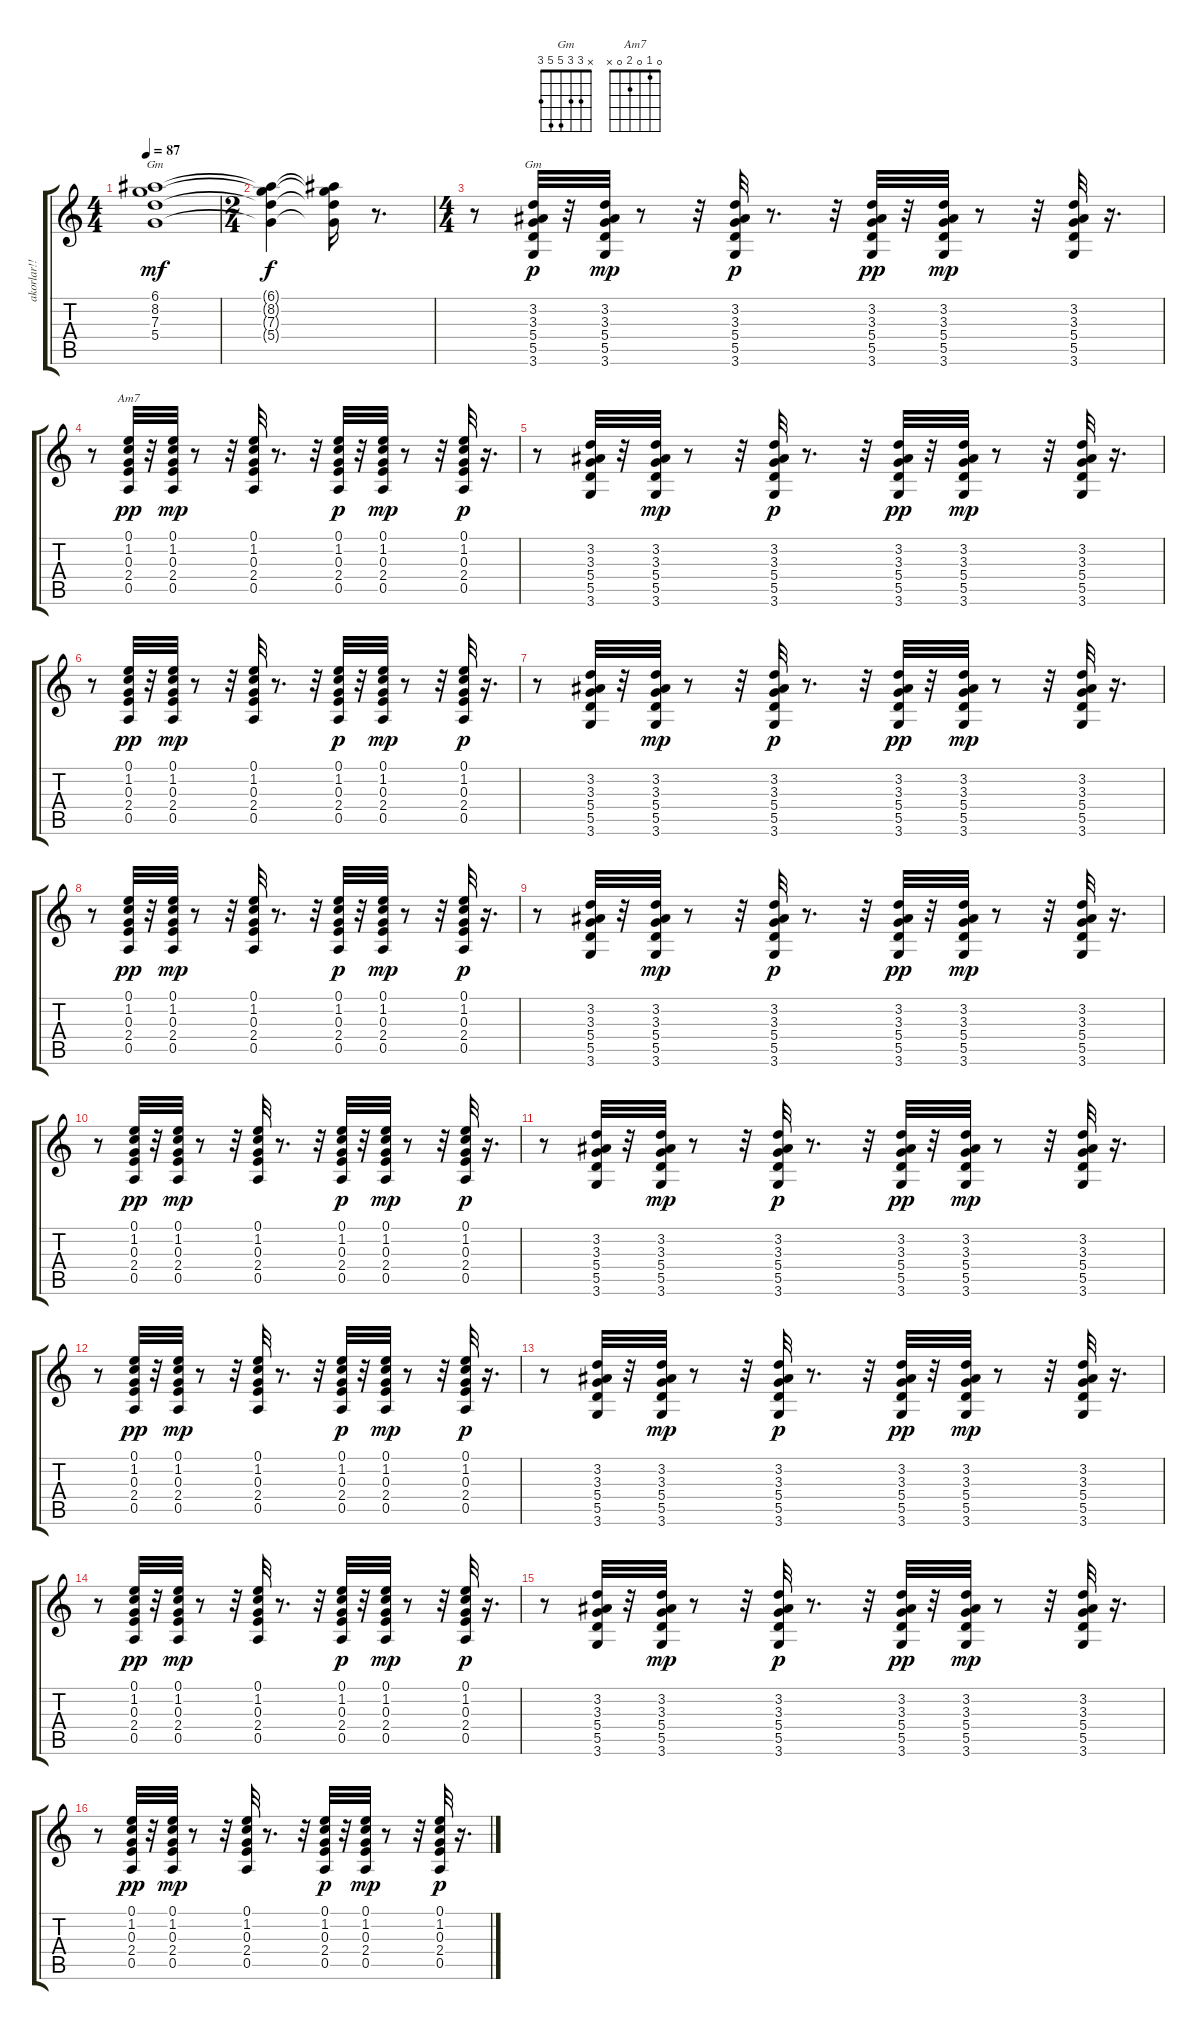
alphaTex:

\track ("akorlar!!" "akorlar!!") {instrument acousticguitarnylon}
\staff {score tabs}
\tuning (E4 B3 G3 D3 A2 E2) {hide}
\chord ("Gm" 6 8 7 5 x x) {firstfret 5}
\chord ("Gm" x 3 3 5 5 3)
\chord ("Am7" 0 1 0 2 0 x)
\ts (4 4)
\tempo 87
\clef g2
\ks c
(6.1 8.2 7.3 5.4).1{ch "Gm" dy mf} |
\ts (2 4)
(6.1{t} 8.2{t} 7.3{t} 5.4{t}).4{dy f} (6.1{t} 8.2{t} 7.3{t} 5.4{t}).16 r.8{d} |
\ts (4 4)
r.8 (3.2 3.3 5.4 5.5 3.6).32{ch "Gm" dy p} r.32 (3.2 3.3 5.4 5.5 3.6).32{dy mp} r.8 r.32 (3.2 3.3 5.4 5.5 3.6).32{dy p} r.8{d} r.32 (3.2 3.3 5.4 5.5 3.6).32{dy pp} r.32 (3.2 3.3 5.4 5.5 3.6).32{dy mp} r.8 r.32 (3.2 3.3 5.4 5.5 3.6).32 r.16{d} |
r.8 (0.1 1.2 0.3 2.4 0.5).32{ch "Am7" dy pp} r.32 (0.1 1.2 0.3 2.4 0.5).32{dy mp} r.8 r.32 (0.1 1.2 0.3 2.4 0.5).32 r.8{d} r.32 (0.1 1.2 0.3 2.4 0.5).32{dy p} r.32 (0.1 1.2 0.3 2.4 0.5).32{dy mp} r.8 r.32 (0.1 1.2 0.3 2.4 0.5).32{dy p} r.16{d} |
r.8 (3.2 3.3 5.4 5.5 3.6).32 r.32 (3.2 3.3 5.4 5.5 3.6).32{dy mp} r.8 r.32 (3.2 3.3 5.4 5.5 3.6).32{dy p} r.8{d} r.32 (3.2 3.3 5.4 5.5 3.6).32{dy pp} r.32 (3.2 3.3 5.4 5.5 3.6).32{dy mp} r.8 r.32 (3.2 3.3 5.4 5.5 3.6).32 r.16{d} |
r.8 (0.1 1.2 0.3 2.4 0.5).32{dy pp} r.32 (0.1 1.2 0.3 2.4 0.5).32{dy mp} r.8 r.32 (0.1 1.2 0.3 2.4 0.5).32 r.8{d} r.32 (0.1 1.2 0.3 2.4 0.5).32{dy p} r.32 (0.1 1.2 0.3 2.4 0.5).32{dy mp} r.8 r.32 (0.1 1.2 0.3 2.4 0.5).32{dy p} r.16{d} |
r.8 (3.2 3.3 5.4 5.5 3.6).32 r.32 (3.2 3.3 5.4 5.5 3.6).32{dy mp} r.8 r.32 (3.2 3.3 5.4 5.5 3.6).32{dy p} r.8{d} r.32 (3.2 3.3 5.4 5.5 3.6).32{dy pp} r.32 (3.2 3.3 5.4 5.5 3.6).32{dy mp} r.8 r.32 (3.2 3.3 5.4 5.5 3.6).32 r.16{d} |
r.8 (0.1 1.2 0.3 2.4 0.5).32{dy pp} r.32 (0.1 1.2 0.3 2.4 0.5).32{dy mp} r.8 r.32 (0.1 1.2 0.3 2.4 0.5).32 r.8{d} r.32 (0.1 1.2 0.3 2.4 0.5).32{dy p} r.32 (0.1 1.2 0.3 2.4 0.5).32{dy mp} r.8 r.32 (0.1 1.2 0.3 2.4 0.5).32{dy p} r.16{d} |
r.8 (3.2 3.3 5.4 5.5 3.6).32 r.32 (3.2 3.3 5.4 5.5 3.6).32{dy mp} r.8 r.32 (3.2 3.3 5.4 5.5 3.6).32{dy p} r.8{d} r.32 (3.2 3.3 5.4 5.5 3.6).32{dy pp} r.32 (3.2 3.3 5.4 5.5 3.6).32{dy mp} r.8 r.32 (3.2 3.3 5.4 5.5 3.6).32 r.16{d} |
r.8 (0.1 1.2 0.3 2.4 0.5).32{dy pp} r.32 (0.1 1.2 0.3 2.4 0.5).32{dy mp} r.8 r.32 (0.1 1.2 0.3 2.4 0.5).32 r.8{d} r.32 (0.1 1.2 0.3 2.4 0.5).32{dy p} r.32 (0.1 1.2 0.3 2.4 0.5).32{dy mp} r.8 r.32 (0.1 1.2 0.3 2.4 0.5).32{dy p} r.16{d} |
r.8 (3.2 3.3 5.4 5.5 3.6).32 r.32 (3.2 3.3 5.4 5.5 3.6).32{dy mp} r.8 r.32 (3.2 3.3 5.4 5.5 3.6).32{dy p} r.8{d} r.32 (3.2 3.3 5.4 5.5 3.6).32{dy pp} r.32 (3.2 3.3 5.4 5.5 3.6).32{dy mp} r.8 r.32 (3.2 3.3 5.4 5.5 3.6).32 r.16{d} |
r.8 (0.1 1.2 0.3 2.4 0.5).32{dy pp} r.32 (0.1 1.2 0.3 2.4 0.5).32{dy mp} r.8 r.32 (0.1 1.2 0.3 2.4 0.5).32 r.8{d} r.32 (0.1 1.2 0.3 2.4 0.5).32{dy p} r.32 (0.1 1.2 0.3 2.4 0.5).32{dy mp} r.8 r.32 (0.1 1.2 0.3 2.4 0.5).32{dy p} r.16{d} |
r.8 (3.2 3.3 5.4 5.5 3.6).32 r.32 (3.2 3.3 5.4 5.5 3.6).32{dy mp} r.8 r.32 (3.2 3.3 5.4 5.5 3.6).32{dy p} r.8{d} r.32 (3.2 3.3 5.4 5.5 3.6).32{dy pp} r.32 (3.2 3.3 5.4 5.5 3.6).32{dy mp} r.8 r.32 (3.2 3.3 5.4 5.5 3.6).32 r.16{d} |
r.8 (0.1 1.2 0.3 2.4 0.5).32{dy pp} r.32 (0.1 1.2 0.3 2.4 0.5).32{dy mp} r.8 r.32 (0.1 1.2 0.3 2.4 0.5).32 r.8{d} r.32 (0.1 1.2 0.3 2.4 0.5).32{dy p} r.32 (0.1 1.2 0.3 2.4 0.5).32{dy mp} r.8 r.32 (0.1 1.2 0.3 2.4 0.5).32{dy p} r.16{d} |
r.8 (3.2 3.3 5.4 5.5 3.6).32 r.32 (3.2 3.3 5.4 5.5 3.6).32{dy mp} r.8 r.32 (3.2 3.3 5.4 5.5 3.6).32{dy p} r.8{d} r.32 (3.2 3.3 5.4 5.5 3.6).32{dy pp} r.32 (3.2 3.3 5.4 5.5 3.6).32{dy mp} r.8 r.32 (3.2 3.3 5.4 5.5 3.6).32 r.16{d} |
r.8 (0.1 1.2 0.3 2.4 0.5).32{dy pp} r.32 (0.1 1.2 0.3 2.4 0.5).32{dy mp} r.8 r.32 (0.1 1.2 0.3 2.4 0.5).32 r.8{d} r.32 (0.1 1.2 0.3 2.4 0.5).32{dy p} r.32 (0.1 1.2 0.3 2.4 0.5).32{dy mp} r.8 r.32 (0.1 1.2 0.3 2.4 0.5).32{dy p} r.16{d}
